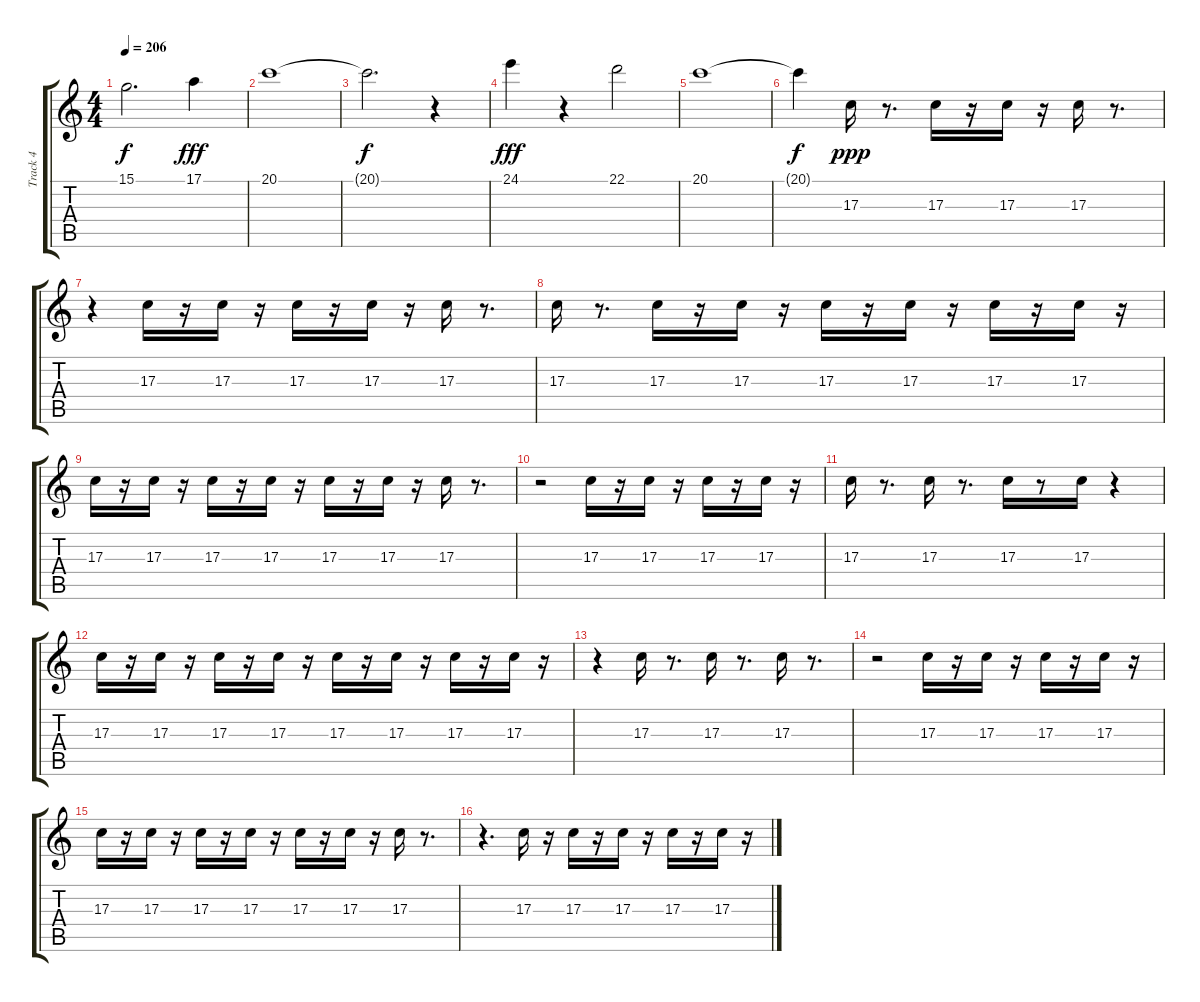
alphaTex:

\track ("Track 4" "Track 4") {instrument voiceoohs}
\staff {score tabs}
\tuning (E4 B3 G3 D3 A2 E2) {hide}
\ts (4 4)
\tempo 206
\clef g2
\ks c
15.1{t}.2{d dy f} 17.1.4{dy fff} |
20.1.1 |
20.1{t}.2{d dy f} r.4 |
24.1.4{dy fff} r.4 22.1.2 |
20.1.1 |
20.1{t}.4{dy f} 17.3.16{dy ppp} r.8{d} 17.3.16 r.16 17.3.16 r.16 17.3.16 r.8{d} |
r.4 17.3.16 r.16 17.3.16 r.16 17.3.16 r.16 17.3.16 r.16 17.3.16 r.8{d} |
17.3.16 r.8{d} 17.3.16 r.16 17.3.16 r.16 17.3.16 r.16 17.3.16 r.16 17.3.16 r.16 17.3.16 r.16 |
17.3.16 r.16 17.3.16 r.16 17.3.16 r.16 17.3.16 r.16 17.3.16 r.16 17.3.16 r.16 17.3.16 r.8{d} |
r.2 17.3.16 r.16 17.3.16 r.16 17.3.16 r.16 17.3.16 r.16 |
17.3.16 r.8{d} 17.3.16 r.8{d} 17.3.16 r.8 17.3.16 r.4 |
17.3.16 r.16 17.3.16 r.16 17.3.16 r.16 17.3.16 r.16 17.3.16 r.16 17.3.16 r.16 17.3.16 r.16 17.3.16 r.16 |
r.4 17.3.16 r.8{d} 17.3.16 r.8{d} 17.3.16 r.8{d} |
r.2 17.3.16 r.16 17.3.16 r.16 17.3.16 r.16 17.3.16 r.16 |
17.3.16 r.16 17.3.16 r.16 17.3.16 r.16 17.3.16 r.16 17.3.16 r.16 17.3.16 r.16 17.3.16 r.8{d} |
r.4{d} 17.3.16 r.16 17.3.16 r.16 17.3.16 r.16 17.3.16 r.16 17.3.16 r.16
